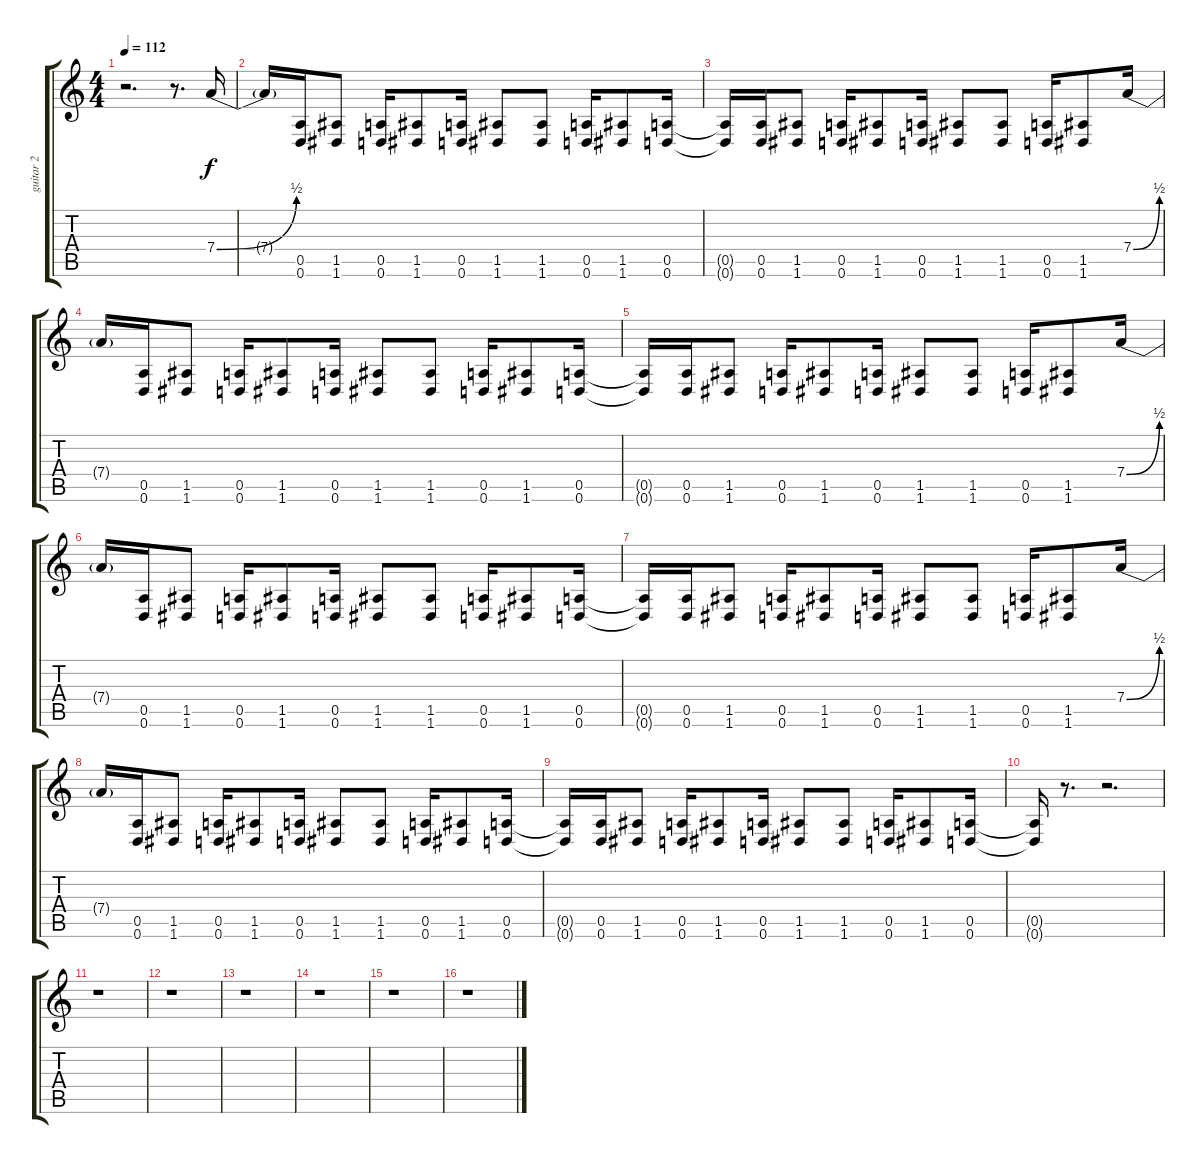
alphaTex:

\track ("guitar 2" "guitar 2") {instrument distortionguitar}
\staff {score tabs}
\tuning (E4 B3 G3 D3 A2 D2) {hide}
\ts (4 4)
\tempo 112
\clef g2
\ks c
r.2{d dy f} r.8{d} 7.4{be (bend 0 0 60 2)}.16{instrument guitarharmonics} |
7.4{t}.16 (0.5 0.6).16{instrument distortionguitar} (1.5 1.6).8 (0.5 0.6).16 (1.5 1.6).8 (0.5 0.6).16 (1.5 1.6).8 (1.5 1.6).8 (0.5 0.6).16 (1.5 1.6).8 (0.5 0.6).16 |
(0.5{t} 0.6{t}).16 (0.5 0.6).16 (1.5 1.6).8 (0.5 0.6).16 (1.5 1.6).8 (0.5 0.6).16 (1.5 1.6).8 (1.5 1.6).8 (0.5 0.6).16 (1.5 1.6).8 7.4{be (bend 0 0 60 2)}.16{instrument guitarharmonics} |
7.4{t}.16 (0.5 0.6).16{instrument distortionguitar} (1.5 1.6).8 (0.5 0.6).16 (1.5 1.6).8 (0.5 0.6).16 (1.5 1.6).8 (1.5 1.6).8 (0.5 0.6).16 (1.5 1.6).8 (0.5 0.6).16 |
(0.5{t} 0.6{t}).16 (0.5 0.6).16 (1.5 1.6).8 (0.5 0.6).16 (1.5 1.6).8 (0.5 0.6).16 (1.5 1.6).8 (1.5 1.6).8 (0.5 0.6).16 (1.5 1.6).8 7.4{be (bend 0 0 60 2)}.16{instrument guitarharmonics} |
7.4{t}.16 (0.5 0.6).16{instrument distortionguitar} (1.5 1.6).8 (0.5 0.6).16 (1.5 1.6).8 (0.5 0.6).16 (1.5 1.6).8 (1.5 1.6).8 (0.5 0.6).16 (1.5 1.6).8 (0.5 0.6).16 |
(0.5{t} 0.6{t}).16 (0.5 0.6).16 (1.5 1.6).8 (0.5 0.6).16 (1.5 1.6).8 (0.5 0.6).16 (1.5 1.6).8 (1.5 1.6).8 (0.5 0.6).16 (1.5 1.6).8 7.4{be (bend 0 0 60 2)}.16{instrument guitarharmonics} |
7.4{t}.16 (0.5 0.6).16{instrument distortionguitar} (1.5 1.6).8 (0.5 0.6).16 (1.5 1.6).8 (0.5 0.6).16 (1.5 1.6).8 (1.5 1.6).8 (0.5 0.6).16 (1.5 1.6).8 (0.5 0.6).16 |
(0.5{t} 0.6{t}).16 (0.5 0.6).16 (1.5 1.6).8 (0.5 0.6).16 (1.5 1.6).8 (0.5 0.6).16 (1.5 1.6).8 (1.5 1.6).8 (0.5 0.6).16 (1.5 1.6).8 (0.5 0.6).16 |
(0.5{t} 0.6{t}).16 r.8{d} r.2{d} |
r.1 |
r.1 |
r.1 |
r.1 |
r.1 |
r.1
